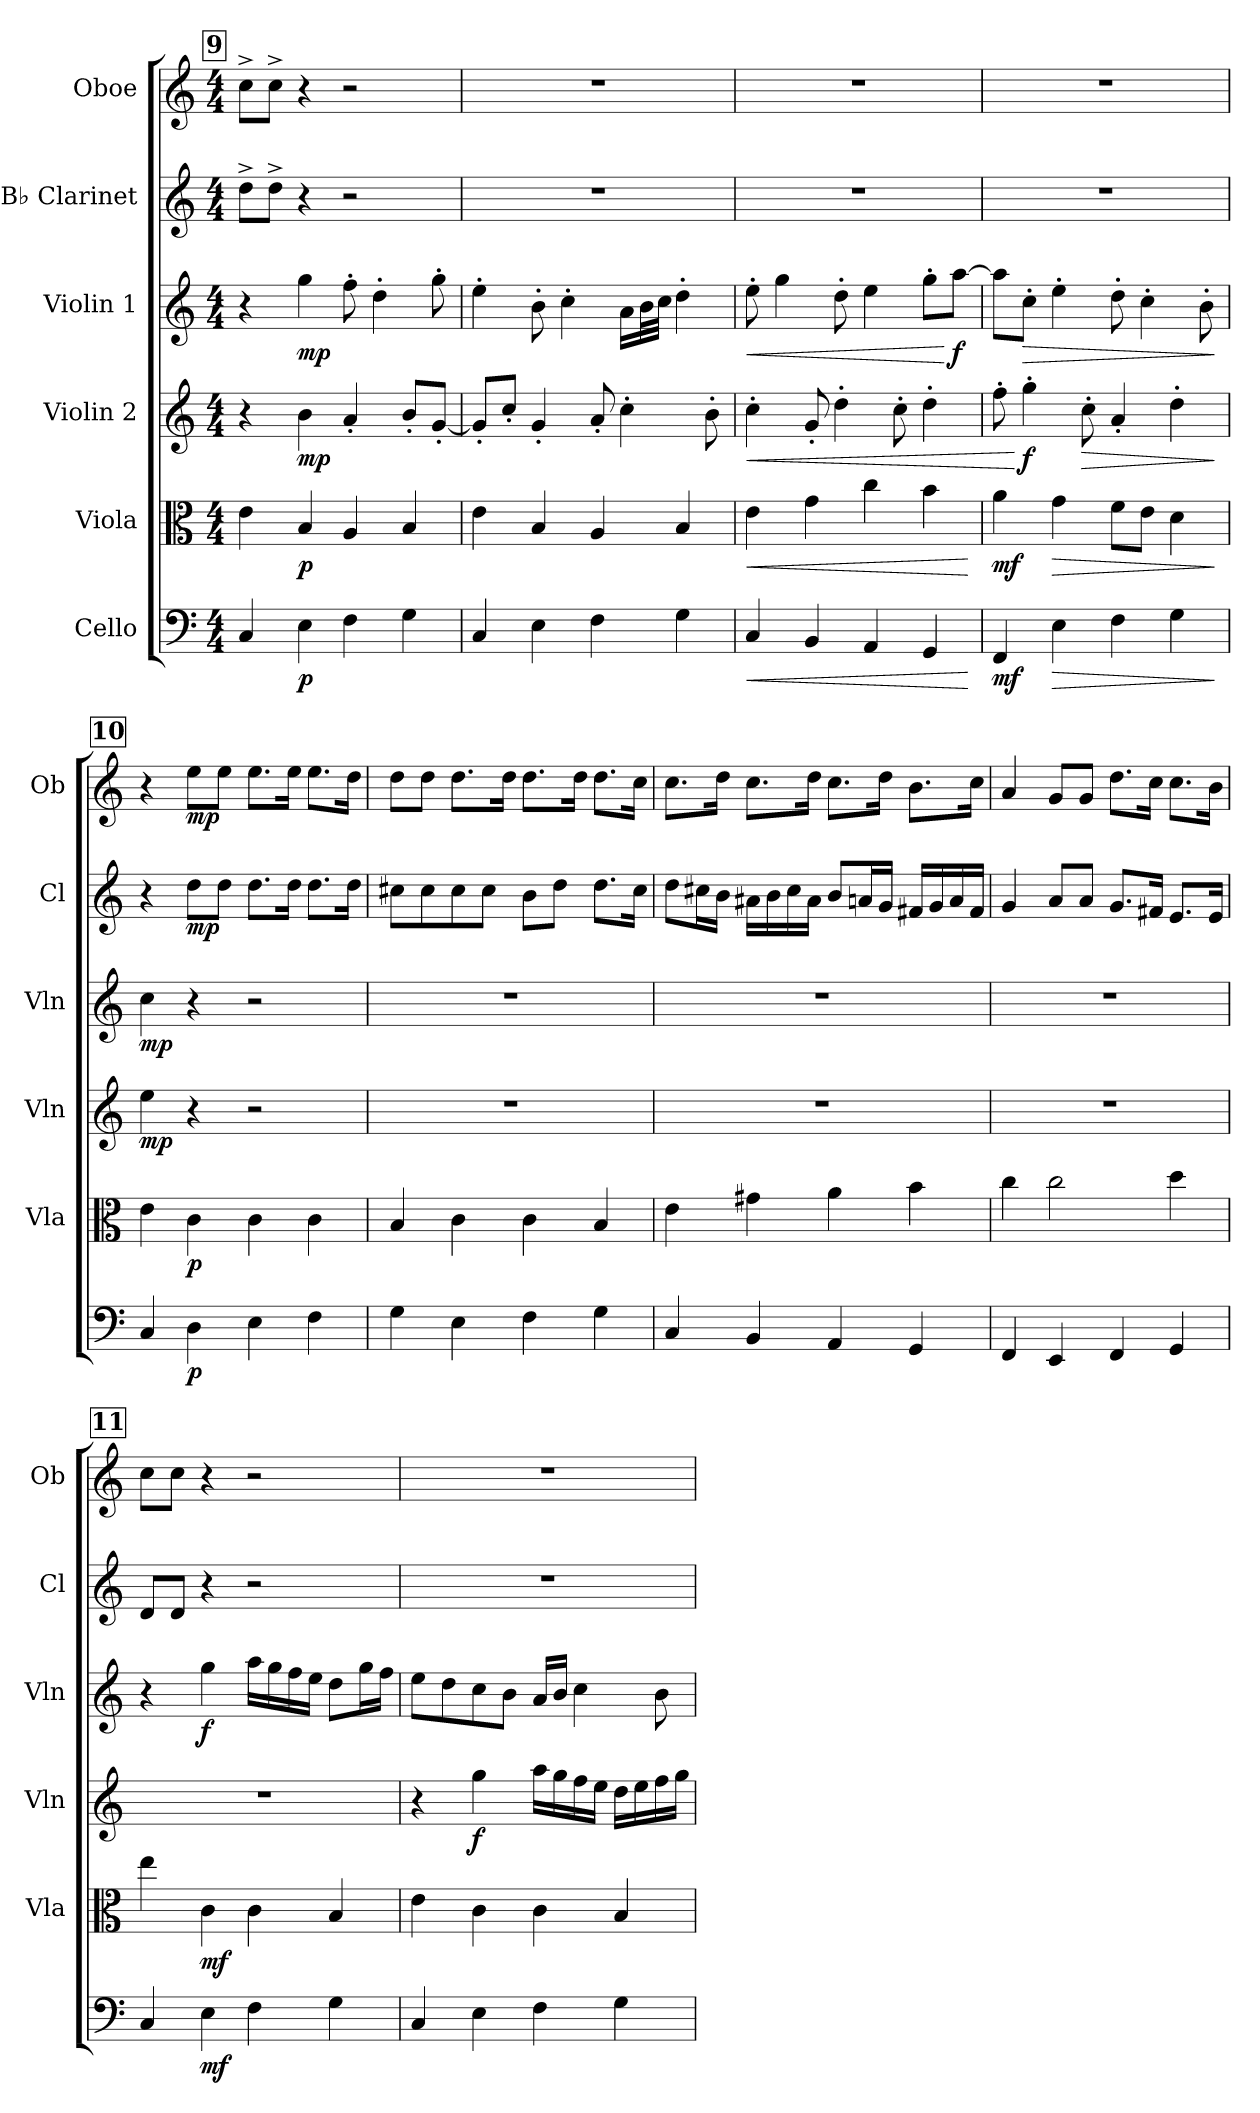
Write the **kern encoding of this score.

**kern	**dynam	**kern	**dynam	**kern	**dynam	**kern	**dynam	**kern	**dynam	**kern	**dynam
*part6	*part6	*part5	*part5	*part4	*part4	*part3	*part3	*part2	*part2	*part1	*part1
*staff6	*staff6	*staff5	*staff5	*staff4	*staff4	*staff3	*staff3	*staff2	*staff2	*staff1	*staff1
*I"Cello	*	*I"Viola	*	*I"Violin 2	*	*I"Violin 1	*	*I"B♭ Clarinet	*	*I"Oboe	*
*	*	*I'Vla	*	*I'Vln	*	*I'Vln	*	*I'Cl	*	*I'Ob	*
*clefF4	*	*clefC3	*	*clefG2	*	*clefG2	*	*clefG2	*	*clefG2	*
*	*	*	*	*	*	*	*	*ITrd1c2	*	*	*
*k[]	*	*k[]	*	*k[]	*	*k[]	*	*k[b-e-]	*	*k[]	*
*M4/4	*	*M4/4	*	*M4/4	*	*M4/4	*	*M4/4	*	*M4/4	*
!!LO:REH:place=s1:a:B:fs=14:t=9
=51	=51	=51	=51	=51	=51	=51	=51	=51	=51	=51	=51
4C/	.	4e\	.	4r	.	4r	.	8cc^\L	.	8cc^\L	.
.	.	.	.	.	.	.	.	8cc^\J	.	8cc^\J	.
!	!LO:DY:b	!	!LO:DY:b	!	!LO:DY:b	!	!LO:DY:b	!	!	!	!
4E\	p	4B/	p	4b\	mp	4gg\	mp	4r	.	4r	.
4F\	.	4A/	.	4a'/	.	8ff'\	.	2r	.	2r	.
.	.	.	.	.	.	4dd'\	.	.	.	.	.
4G\	.	4B/	.	8b'/L	.	.	.	.	.	.	.
.	.	.	.	[8g'/J	.	8gg'\	.	.	.	.	.
=52	=52	=52	=52	=52	=52	=52	=52	=52	=52	=52	=52
4C/	.	4e\	.	8g'/L]	.	4ee'\	.	1r	.	1r	.
.	.	.	.	8cc'/J	.	.	.	.	.	.	.
4E\	.	4B/	.	4g'/	.	8b'\	.	.	.	.	.
.	.	.	.	.	.	4cc'\	.	.	.	.	.
4F\	.	4A/	.	8a'/	.	.	.	.	.	.	.
.	.	.	.	4cc'\	.	16a\LL	.	.	.	.	.
.	.	.	.	.	.	32b\L	.	.	.	.	.
.	.	.	.	.	.	32cc\JJJ	.	.	.	.	.
4G\	.	4B/	.	.	.	4dd'\	.	.	.	.	.
.	.	.	.	8b'\	.	.	.	.	.	.	.
=53	=53	=53	=53	=53	=53	=53	=53	=53	=53	=53	=53
!	!LO:HP:b	!	!LO:HP:b	!	!LO:HP:b	!	!LO:HP:b	!	!	!	!
4C/	<	4e\	<	4cc'\	<	8ee'\	<	1r	.	1r	.
.	.	.	.	.	.	4gg\	.	.	.	.	.
4BB/	.	4g\	.	8g'/	.	.	.	.	.	.	.
.	.	.	.	4dd'\	.	8dd'\	.	.	.	.	.
4AA/	.	4cc\	.	.	.	4ee\	.	.	.	.	.
.	.	.	.	8cc'\	.	.	.	.	.	.	.
4GG/	.	4b\	.	4dd'\	.	8gg'\L	.	.	.	.	.
!	!	!	!	!	!	!	!LO:DY:n=1:b	!	!	!	!
.	.	.	.	.	.	[8aa\J	[ f	.	.	.	.
.	[	.	[	.	.	.	.	.	.	.	.
=54	=54	=54	=54	=54	=54	=54	=54	=54	=54	=54	=54
!	!LO:DY:b	!	!LO:DY:b	!	!	!	!	!	!	!	!
4FF/	mf	4a\	mf	8ff'\	.	8aa\L]	.	1r	.	1r	.
!	!	!	!	!	!LO:DY:n=1:b	!	!LO:HP:b	!	!	!	!
.	.	.	.	4gg'\	[ f	8cc'\J	>	.	.	.	.
!	!LO:HP:b	!	!LO:HP:b	!	!	!	!	!	!	!	!
4E\	>	4g\	>	.	.	4ee'\	.	.	.	.	.
!	!	!	!	!	!LO:HP:b	!	!	!	!	!	!
.	.	.	.	8cc'\	>	.	.	.	.	.	.
4F\	.	8f\L	.	4a'/	.	8dd'\	.	.	.	.	.
.	.	8e\J	.	.	.	4cc'\	.	.	.	.	.
4G\	.	4d\	.	4dd'\	.	.	.	.	.	.	.
.	.	.	.	.	.	8b'\	.	.	.	.	.
.	]	.	]	.	]	.	]	.	.	.	.
!!LO:PB:g=z
!!LO:REH:place=s1:a:B:fs=14:t=10
=55	=55	=55	=55	=55	=55	=55	=55	=55	=55	=55	=55
!	!	!	!	!	!LO:DY:b	!	!LO:DY:b	!	!	!	!
4C/	.	4e\	.	4ee\	mp	4cc\	mp	4r	.	4r	.
!	!LO:DY:b	!	!LO:DY:b	!	!	!	!	!	!LO:DY:b	!	!LO:DY:b
4D\	p	4c\	p	4r	.	4r	.	8cc\L	mp	8ee\L	mp
.	.	.	.	.	.	.	.	8cc\J	.	8ee\J	.
4E\	.	4c\	.	2r	.	2r	.	8.cc\L	.	8.ee\L	.
.	.	.	.	.	.	.	.	16cc\Jk	.	16ee\Jk	.
4F\	.	4c\	.	.	.	.	.	8.cc\L	.	8.ee\L	.
.	.	.	.	.	.	.	.	16cc\Jk	.	16dd\Jk	.
=56	=56	=56	=56	=56	=56	=56	=56	=56	=56	=56	=56
4G\	.	4B/	.	1r	.	1r	.	8bn\L	.	8dd\L	.
.	.	.	.	.	.	.	.	8b\	.	8dd\J	.
4E\	.	4c\	.	.	.	.	.	8b\	.	8.dd\L	.
.	.	.	.	.	.	.	.	8b\J	.	.	.
.	.	.	.	.	.	.	.	.	.	16dd\Jk	.
4F\	.	4c\	.	.	.	.	.	8a\L	.	8.dd\L	.
.	.	.	.	.	.	.	.	8cc\J	.	.	.
.	.	.	.	.	.	.	.	.	.	16dd\Jk	.
4G\	.	4B/	.	.	.	.	.	8.cc\L	.	8.dd\L	.
.	.	.	.	.	.	.	.	16b\Jk	.	16cc\Jk	.
=57	=57	=57	=57	=57	=57	=57	=57	=57	=57	=57	=57
4C/	.	4e\	.	1r	.	1r	.	8cc\L	.	8.cc\L	.
.	.	.	.	.	.	.	.	16bn\L	.	.	.
.	.	.	.	.	.	.	.	16a\JJ	.	16dd\Jk	.
4BB/	.	4g#X\	.	.	.	.	.	16g#X\LL	.	8.cc\L	.
.	.	.	.	.	.	.	.	16a\	.	.	.
.	.	.	.	.	.	.	.	16b\	.	.	.
.	.	.	.	.	.	.	.	16g#\JJ	.	16dd\Jk	.
4AA/	.	4a\	.	.	.	.	.	8a/L	.	8.cc\L	.
.	.	.	.	.	.	.	.	16gn/L	.	.	.
.	.	.	.	.	.	.	.	16f/JJ	.	16dd\Jk	.
4GG/	.	4b\	.	.	.	.	.	16en/LL	.	8.b\L	.
.	.	.	.	.	.	.	.	16f/	.	.	.
.	.	.	.	.	.	.	.	16g/	.	.	.
.	.	.	.	.	.	.	.	16e/JJ	.	16cc\Jk	.
=58	=58	=58	=58	=58	=58	=58	=58	=58	=58	=58	=58
4FF/	.	4cc\	.	1r	.	1r	.	4f/	.	4a/	.
4EE/	.	2cc\	.	.	.	.	.	8g/L	.	8g/L	.
.	.	.	.	.	.	.	.	8g/J	.	8g/J	.
4FF/	.	.	.	.	.	.	.	8.f/L	.	8.dd\L	.
.	.	.	.	.	.	.	.	16en/Jk	.	16cc\Jk	.
4GG/	.	4dd\	.	.	.	.	.	8.d/L	.	8.cc\L	.
.	.	.	.	.	.	.	.	16d/Jk	.	16b\Jk	.
!!LO:REH:place=s1:a:B:fs=14:t=11
=59	=59	=59	=59	=59	=59	=59	=59	=59	=59	=59	=59
4C/	.	4ee\	.	1r	.	4r	.	8c/L	.	8cc\L	.
.	.	.	.	.	.	.	.	8c/J	.	8cc\J	.
!	!LO:DY:b	!	!LO:DY:b	!	!	!	!LO:DY:b	!	!	!	!
4E\	mf	4c\	mf	.	.	4gg\	f	4r	.	4r	.
4F\	.	4c\	.	.	.	16aa\LL	.	2r	.	2r	.
.	.	.	.	.	.	16gg\	.	.	.	.	.
.	.	.	.	.	.	16ff\	.	.	.	.	.
.	.	.	.	.	.	16ee\JJ	.	.	.	.	.
4G\	.	4B/	.	.	.	8dd\L	.	.	.	.	.
.	.	.	.	.	.	16gg\L	.	.	.	.	.
.	.	.	.	.	.	16ff\JJ	.	.	.	.	.
=60	=60	=60	=60	=60	=60	=60	=60	=60	=60	=60	=60
4C/	.	4e\	.	4r	.	8ee\L	.	1r	.	1r	.
.	.	.	.	.	.	8dd\	.	.	.	.	.
!	!	!	!	!	!LO:DY:b	!	!	!	!	!	!
4E\	.	4c\	.	4gg\	f	8cc\	.	.	.	.	.
.	.	.	.	.	.	8b\J	.	.	.	.	.
4F\	.	4c\	.	16aa\LL	.	16a/LL	.	.	.	.	.
.	.	.	.	16gg\	.	16b/JJ	.	.	.	.	.
.	.	.	.	16ff\	.	4cc\	.	.	.	.	.
.	.	.	.	16ee\JJ	.	.	.	.	.	.	.
4G\	.	4B/	.	16dd\LL	.	.	.	.	.	.	.
.	.	.	.	16ee\	.	.	.	.	.	.	.
.	.	.	.	16ff\	.	8b\	.	.	.	.	.
.	.	.	.	16gg\JJ	.	.	.	.	.	.	.
=	=	=	=	=	=	=	=	=	=	=	=
*-	*-	*-	*-	*-	*-	*-	*-	*-	*-	*-	*-
